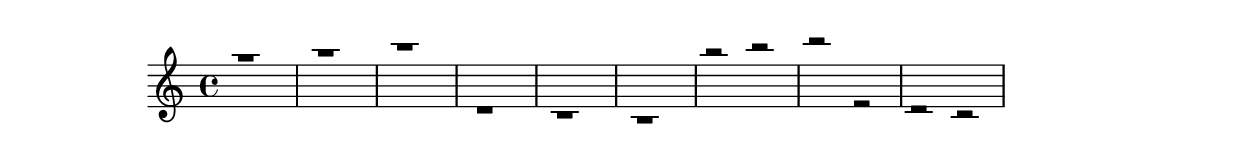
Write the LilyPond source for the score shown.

\version "2.2.0"
\header {
texidoc = "Whole and half rests moving outside the staff should get
ledger lines."
}


\score {
\notes  {
   \override Rest  #'staff-position = #4
  r1 \override Rest  #'staff-position = #5
  r1 \override Rest  #'staff-position = #6
  
  r1 \override Rest  #'staff-position = #-6
  r1 \override Rest  #'staff-position = #-7
  r1 \override Rest  #'staff-position = #-8
  r1

   \override Rest  #'staff-position = #6
  r2 \override Rest  #'staff-position = #7
  r2 \override Rest  #'staff-position = #8
  
  r2 \override Rest  #'staff-position = #-4
  r2 \override Rest  #'staff-position = #-5
  r2 \override Rest  #'staff-position = #-6
  r2

  

  
}}

